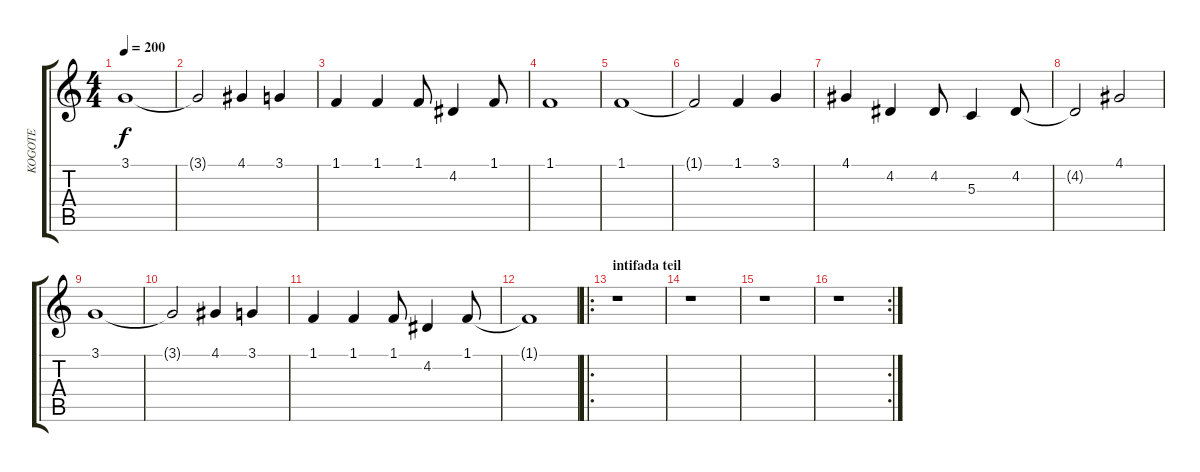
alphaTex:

\track ("KOGOTE" "KOGOTE") {instrument brasssection}
\staff {score tabs}
\tuning (E4 B3 G3 D3 A2 E2) {hide}
\ts (4 4)
\tempo 200
\clef g2
\ks c
3.1.1{dy f} |
3.1{t}.2 4.1.4 3.1.4 |
1.1.4 1.1.4 1.1.8 4.2.4 1.1.8 |
1.1.1 |
1.1.1 |
1.1{t}.2 1.1.4 3.1.4 |
4.1.4 4.2.4 4.2.8 5.3.4 4.2.8 |
4.2{t}.2 4.1.2 |
3.1.1 |
3.1{t}.2 4.1.4 3.1.4 |
1.1.4 1.1.4 1.1.8 4.2.4 1.1.8 |
1.1{t}.1 |
\ro
\section ("" "intifada teil")
r.1 |
r.1 |
r.1 |
\rc 2
r.1
